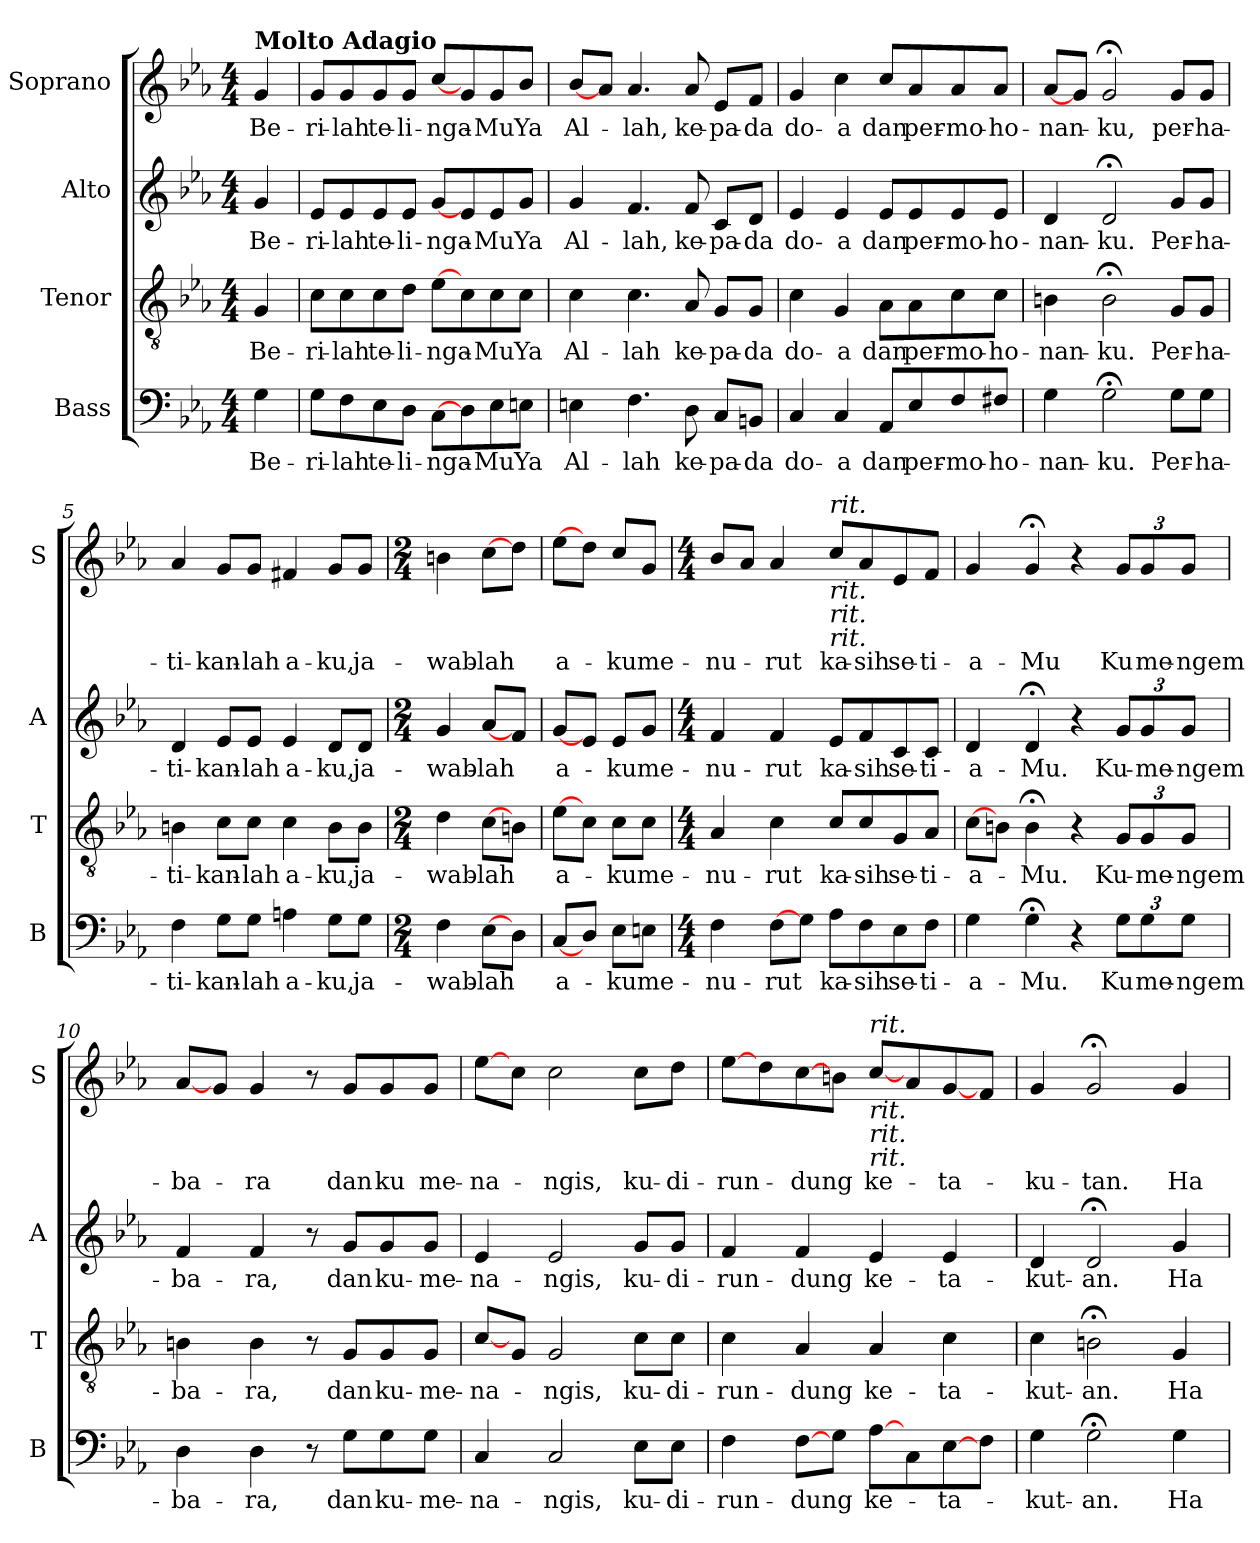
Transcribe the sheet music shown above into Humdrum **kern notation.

**kern	**text	**kern	**text	**kern	**text	**kern	**text
*part4	*part4	*part3	*part3	*part2	*part2	*part1	*part1
*staff4	*staff4	*staff3	*staff3	*staff2	*staff2	*staff1	*staff1
*I"Bass	*	*I"Tenor	*	*I"Alto	*	*I"Soprano	*
*I'B	*	*I'T	*	*I'A	*	*I'S	*
*clefF4	*	*clefGv2	*	*clefG2	*	*clefG2	*
*k[b-e-a-]	*	*k[b-e-a-]	*	*k[b-e-a-]	*	*k[b-e-a-]	*
*E-:	*	*E-:	*	*E-:	*	*E-:	*
*M4/4	*	*M4/4	*	*M4/4	*	*M4/4	*
=	=	=	=	=	=	=	=
!	!	!	!	!	!	!LO:TX:a:B:t=Molto Adagio	!
!	!LO:LY:b	!	!LO:LY:b	!	!LO:LY:b	!	!LO:LY:b
4G\	Be-	4G/	Be-	4g/	Be-	4g/	Be-
=1	=1	=1	=1	=1	=1	=1	=1
!	!LO:LY:b	!	!LO:LY:b	!	!LO:LY:b	!	!LO:LY:b
8G\L	-ri-	8c\L	-ri-	8e-/L	-ri-	8g/L	-ri-
!	!LO:LY:b	!	!LO:LY:b	!	!LO:LY:b	!	!LO:LY:b
8F\	-lah	8c\	-lah	8e-/	-lah	8g/	-lah
!	!LO:LY:b	!	!LO:LY:b	!	!LO:LY:b	!	!LO:LY:b
8E-\	te-	8c\	te-	8e-/	te-	8g/	te-
!	!LO:LY:b	!	!LO:LY:b	!	!LO:LY:b	!	!LO:LY:b
8D\J	-li-	8d\J	-li-	8e-/J	-li-	8g/J	-li-
!	!LO:LY:b	!	!LO:LY:b	!	!LO:LY:b	!	!LO:LY:b
[8C\L	-nga-	[8e-\L	-nga-	[8g/L	-nga-	[8cc/L	-nga-
8D\	.	8c\	.	8e-/	.	8g/	.
!	!LO:LY:b	!	!LO:LY:b	!	!LO:LY:b	!	!LO:LY:b
8E-\	-Mu	8c\	-Mu	8e-/	-Mu	8g/	-Mu
!	!LO:LY:b	!	!LO:LY:b	!	!LO:LY:b	!	!LO:LY:b
8En\J	Ya	8c\J	Ya	8g/J	Ya	8b-/J	Ya
=2	=2	=2	=2	=2	=2	=2	=2
!	!LO:LY:b	!	!LO:LY:b	!	!LO:LY:b	!	!LO:LY:b
4En\	Al-	4c\	Al-	4g/	Al-	[8b-/L	Al-
.	.	.	.	.	.	8a-/J	.
!	!LO:LY:b	!	!LO:LY:b	!	!LO:LY:b	!	!LO:LY:b
4.F\	-lah	4.c\	-lah	4.f/	-lah,	4.a-/	-lah,
!	!LO:LY:b	!	!LO:LY:b	!	!LO:LY:b	!	!LO:LY:b
8D\	ke-	8A-/	ke-	8f/	ke-	8a-/	ke-
!	!LO:LY:b	!	!LO:LY:b	!	!LO:LY:b	!	!LO:LY:b
8C/L	-pa-	8G/L	-pa-	8c/L	-pa-	8e-/L	-pa-
!	!LO:LY:b	!	!LO:LY:b	!	!LO:LY:b	!	!LO:LY:b
8BBn/J	-da	8G/J	-da	8d/J	-da	8f/J	-da
=3	=3	=3	=3	=3	=3	=3	=3
!	!LO:LY:b	!	!LO:LY:b	!	!LO:LY:b	!	!LO:LY:b
4C/	do-	4c\	do-	4e-/	do-	4g/	do-
!	!LO:LY:b	!	!LO:LY:b	!	!LO:LY:b	!	!LO:LY:b
4C/	-a	4G/	-a	4e-/	-a	4cc\	-a
!	!LO:LY:b	!	!LO:LY:b	!	!LO:LY:b	!	!LO:LY:b
8AA-/L	dan	8A-\L	dan	8e-/L	dan	8cc/L	dan
!	!LO:LY:b	!	!LO:LY:b	!	!LO:LY:b	!	!LO:LY:b
8E-/	per-	8A-\	per-	8e-/	per-	8a-/	per-
!	!LO:LY:b	!	!LO:LY:b	!	!LO:LY:b	!	!LO:LY:b
8F/	-mo-	8c\	-mo-	8e-/	-mo-	8a-/	-mo-
!	!LO:LY:b	!	!LO:LY:b	!	!LO:LY:b	!	!LO:LY:b
8F#X/J	-ho-	8c\J	-ho-	8e-/J	-ho-	8a-/J	-ho-
!!LO:LB:g=z
=4	=4	=4	=4	=4	=4	=4	=4
!	!LO:LY:b	!	!LO:LY:b	!	!LO:LY:b	!	!LO:LY:b
4G\	-nan-	4Bn\	-nan-	4d/	-nan-	[8a-/L	-nan-
.	.	.	.	.	.	8g/J	.
!	!LO:LY:b	!	!LO:LY:b	!	!LO:LY:b	!	!LO:LY:b
2G;<\	-ku.	2B;<\	-ku.	2d;</	-ku.	2g;</	-ku,
!	!LO:LY:b	!	!LO:LY:b	!	!LO:LY:b	!	!LO:LY:b
8G\L	Per-	8G/L	Per-	8g/L	Per-	8g/L	per-
!	!LO:LY:b	!	!LO:LY:b	!	!LO:LY:b	!	!LO:LY:b
8G\J	-ha-	8G/J	-ha-	8g/J	-ha-	8g/J	-ha-
=5	=5	=5	=5	=5	=5	=5	=5
!	!LO:LY:b	!	!LO:LY:b	!	!LO:LY:b	!	!LO:LY:b
4F\	-ti-	4Bn\	-ti-	4d/	-ti-	4a-/	-ti-
!	!LO:LY:b	!	!LO:LY:b	!	!LO:LY:b	!	!LO:LY:b
8G\L	-kan-	8c\L	-kan-	8e-/L	-kan-	8g/L	-kan-
!	!LO:LY:b	!	!LO:LY:b	!	!LO:LY:b	!	!LO:LY:b
8G\J	-lah	8c\J	-lah	8e-/J	-lah	8g/J	-lah
!	!LO:LY:b	!	!LO:LY:b	!	!LO:LY:b	!	!LO:LY:b
4An\	a-	4c\	a-	4e-/	a-	4f#X/	a-
!	!LO:LY:b	!	!LO:LY:b	!	!LO:LY:b	!	!LO:LY:b
8G\L	-ku,	8B\L	-ku,	8d/L	-ku,	8g/L	-ku,
!	!LO:LY:b	!	!LO:LY:b	!	!LO:LY:b	!	!LO:LY:b
8G\J	ja-	8B\J	ja-	8d/J	ja-	8g/J	ja-
=6	=6	=6	=6	=6	=6	=6	=6
*M2/4	*	*M2/4	*	*M2/4	*	*M2/4	*
!	!LO:LY:b	!	!LO:LY:b	!	!LO:LY:b	!	!LO:LY:b
4F\	-wab-	4d\	-wab-	4g/	-wab-	4bn\	-wab-
!	!LO:LY:b	!	!LO:LY:b	!	!LO:LY:b	!	!LO:LY:b
[8E-\L	-lah	[8c\L	-lah	[8a-/L	-lah	[8cc\L	-lah
8D\J	.	8Bn\J	.	8f/J	.	8dd\J	.
=7	=7	=7	=7	=7	=7	=7	=7
!	!LO:LY:b	!	!LO:LY:b	!	!LO:LY:b	!	!LO:LY:b
[8C/L	a-	[8e-\L	a-	[8g/L	a-	[8ee-\L	a-
8D/J	.	8c\J	.	8e-/J	.	8dd\J	.
!	!LO:LY:b	!	!LO:LY:b	!	!LO:LY:b	!	!LO:LY:b
8E-\L	-ku	8c\L	-ku	8e-/L	-ku	8cc/L	-ku
!	!LO:LY:b	!	!LO:LY:b	!	!LO:LY:b	!	!LO:LY:b
8En\J	me-	8c\J	me-	8g/J	me-	8g/J	me-
!!LO:PB:g=z
=8	=8	=8	=8	=8	=8	=8	=8
*M4/4	*	*M4/4	*	*M4/4	*	*M4/4	*
!	!LO:LY:b	!	!LO:LY:b	!	!LO:LY:b	!	!LO:LY:b
4F\	-nu-	4A-/	-nu-	4f/	-nu-	8b-/L	-nu-
.	.	.	.	.	.	8a-/J	.
!	!LO:LY:b	!	!LO:LY:b	!	!LO:LY:b	!	!LO:LY:b
[8F\L	-rut	4c\	-rut	4f/	-rut	4a-/	-rut
8G\J	.	.	.	.	.	.	.
!	!	!	!	!	!	!LO:TX:a:i:t=rit.	!
!	!	!	!	!	!	!LO:TX:b:i:t=rit.	!
!	!	!	!	!	!	!LO:TX:b:i:t=rit.	!
!	!	!	!	!	!	!LO:TX:b:i:t=rit.	!
!	!LO:LY:b	!	!LO:LY:b	!	!LO:LY:b	!	!LO:LY:b
8A-\L	ka-	8c/L	ka-	8e-/L	ka-	8cc/L	ka-
!	!LO:LY:b	!	!LO:LY:b	!	!LO:LY:b	!	!LO:LY:b
8F\	-sih	8c/	-sih	8f/	-sih	8a-/	-sih
!	!LO:LY:b	!	!LO:LY:b	!	!LO:LY:b	!	!LO:LY:b
8E-\	se-	8G/	se-	8c/	se-	8e-/	se-
!	!LO:LY:b	!	!LO:LY:b	!	!LO:LY:b	!	!LO:LY:b
8F\J	-ti-	8A-/J	-ti-	8c/J	-ti-	8f/J	-ti-
=9	=9	=9	=9	=9	=9	=9	=9
!	!LO:LY:b	!	!LO:LY:b	!	!LO:LY:b	!	!LO:LY:b
4G\	-a-	[8c\L	-a-	4d/	-a-	4g/	-a-
.	.	8Bn\J	.	.	.	.	.
!	!LO:LY:b	!	!LO:LY:b	!	!LO:LY:b	!	!LO:LY:b
4G;<\	-Mu.	4B;<\	-Mu.	4d;</	-Mu.	4g;</	-Mu
4r	.	4r	.	4r	.	4r	.
!	!LO:LY:b	!	!LO:LY:b	!	!LO:LY:b	!	!LO:LY:b
12G\L	Ku	12G/L	Ku-	12g/L	Ku-	12g/L	Ku
!	!LO:LY:b	!	!LO:LY:b	!	!LO:LY:b	!	!LO:LY:b
12G\	me-	12G/	-me-	12g/	-me-	12g/	me-
!	!LO:LY:b	!	!LO:LY:b	!	!LO:LY:b	!	!LO:LY:b
12G\J	-ngem-	12G/J	-ngem-	12g/J	-ngem-	12g/J	-ngem-
=10	=10	=10	=10	=10	=10	=10	=10
!	!LO:LY:b	!	!LO:LY:b	!	!LO:LY:b	!	!LO:LY:b
4D\	-ba-	4Bn\	-ba-	4f/	-ba-	[8a-/L	-ba-
.	.	.	.	.	.	8g/J	.
!	!LO:LY:b	!	!LO:LY:b	!	!LO:LY:b	!	!LO:LY:b
4D\	-ra,	4B\	-ra,	4f/	-ra,	4g/	-ra
8r	.	8r	.	8r	.	8r	.
!	!LO:LY:b	!	!LO:LY:b	!	!LO:LY:b	!	!LO:LY:b
8G\L	dan	8G/L	dan	8g/L	dan	8g/L	dan
!	!LO:LY:b	!	!LO:LY:b	!	!LO:LY:b	!	!LO:LY:b
8G\	ku-	8G/	ku-	8g/	ku-	8g/	ku
!	!LO:LY:b	!	!LO:LY:b	!	!LO:LY:b	!	!LO:LY:b
8G\J	-me-	8G/J	-me-	8g/J	-me-	8g/J	me-
=11	=11	=11	=11	=11	=11	=11	=11
!	!LO:LY:b	!	!LO:LY:b	!	!LO:LY:b	!	!LO:LY:b
4C/	-na-	[8c/L	-na-	4e-/	-na-	[8ee-\L	-na-
.	.	8G/J	.	.	.	8cc\J	.
!	!LO:LY:b	!	!LO:LY:b	!	!LO:LY:b	!	!LO:LY:b
2C/	-ngis,	2G/	-ngis,	2e-/	-ngis,	2cc\	-ngis,
!	!LO:LY:b	!	!LO:LY:b	!	!LO:LY:b	!	!LO:LY:b
8E-\L	ku-	8c\L	ku-	8g/L	ku-	8cc\L	ku-
!	!LO:LY:b	!	!LO:LY:b	!	!LO:LY:b	!	!LO:LY:b
8E-\J	-di-	8c\J	-di-	8g/J	-di-	8dd\J	-di-
!!LO:LB:g=z
=12	=12	=12	=12	=12	=12	=12	=12
!	!LO:LY:b	!	!LO:LY:b	!	!LO:LY:b	!	!LO:LY:b
4F\	-run-	4c\	-run-	4f/	-run-	[8ee-\L	-run-
.	.	.	.	.	.	8dd\	.
!	!LO:LY:b	!	!LO:LY:b	!	!LO:LY:b	!	!LO:LY:b
[8F\L	-dung	4A-/	-dung	4f/	-dung	[8cc\	-dung
8G\J	.	.	.	.	.	8bn\J	.
!	!	!	!	!	!	!LO:TX:a:i:t=rit.	!
!	!	!	!	!	!	!LO:TX:b:i:t=rit.	!
!	!	!	!	!	!	!LO:TX:b:i:t=rit.	!
!	!	!	!	!	!	!LO:TX:b:i:t=rit.	!
!	!LO:LY:b	!	!LO:LY:b	!	!LO:LY:b	!	!LO:LY:b
[8A-\L	ke-	4A-/	ke-	4e-/	ke-	[8cc/L	ke-
8C\	.	.	.	.	.	8a-/	.
!	!LO:LY:b	!	!LO:LY:b	!	!LO:LY:b	!	!LO:LY:b
[8E-\	-ta-	4c\	-ta-	4e-/	-ta-	[8g/	-ta-
8F\J	.	.	.	.	.	8f/J	.
=13	=13	=13	=13	=13	=13	=13	=13
!	!LO:LY:b	!	!LO:LY:b	!	!LO:LY:b	!	!LO:LY:b
4G\	-kut-	4c\	-kut-	4d/	-kut-	4g/	-ku-
!	!LO:LY:b	!	!LO:LY:b	!	!LO:LY:b	!	!LO:LY:b
2G;<\	-an.	2Bn;<\	-an.	2d;</	-an.	2g;</	-tan.
!	!LO:LY:b	!	!LO:LY:b	!	!LO:LY:b	!	!LO:LY:b
4G\	Ha-	4G/	Ha-	4g/	Ha-	4g/	Ha-
=	=	=	=	=	=	=	=
*-	*-	*-	*-	*-	*-	*-	*-
